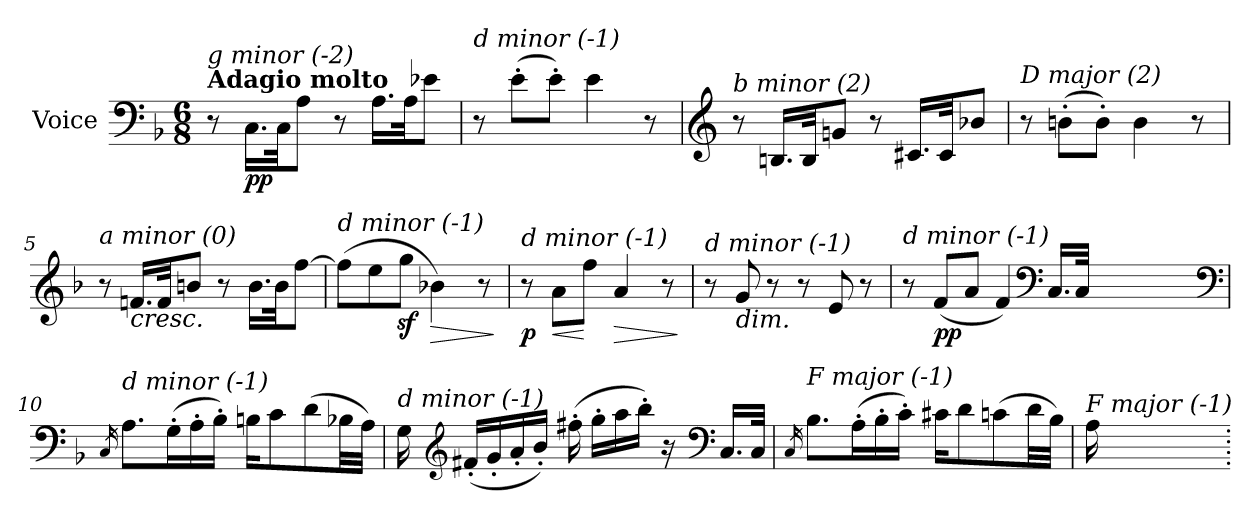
**kern	**dynam
*part1	*part1
*staff1	*staff1
*I"Voice	*
*I'V	*
*clefF4	*
*k[b-]	*
*M6/8	*
=1	=1
!LO:TX:a:B:t=Adagio molto	!
!LO:TX:i:t=g minor (-2)	!
8r	.
!	!LO:DY:b
16.C\LL	pp
32C\JK	.
8A\J	.
8r	.
16.A\LL	.
32A\JK	.
8e-Xi\J	.
=2	=2
!LO:TX:i:t=d minor (-1)	!
8r	.
(>8e'\L	.
8e'\J)	.
4e\	.
8r	.
=3	=3
*clefG2	*
!LO:TX:i:t=b minor (2)	!
8r	.
16.Bn/LL	.
32B/JK	.
8gn/J	.
8r	.
16.c#X/LL	.
32c#/JK	.
8b-Xi/J	.
=4	=4
!LO:TX:i:t=D major (2)	!
8r	.
(>8bn'\L	.
8b'\J)	.
4b\	.
8r	.
!!LO:LB:g=z
=5	=5
!LO:TX:i:t=a minor (0)	!
8r	.
!LO:TX:b:i:t=cresc.	!
16.fn/LL	.
32f/JK	.
8bn/J	.
8r	.
16.b\LL	.
32b\JK	.
[8ff\J	.
=6	=6
!LO:TX:i:t=d minor (-1)	!
(>8ff\L]	.
8ee\	.
8ggz<\J	.
!	!LO:HP:b
4b-X\)	>
8r	.
.	]
=7	=7
!LO:TX:i:t=d minor (-1)	!
!	!LO:DY:b
8r	p
!	!LO:HP:b
8a\L	<
8ff\J	[
!	!LO:HP:b
4a/	>
8r	.
.	]
=8	=8
!LO:TX:i:t=d minor (-1)	!
8r	.
!LO:TX:b:i:t=dim.	!
8g/	.
8r	.
8r	.
8e/	.
8r	.
=9	=9
!LO:TX:i:t=d minor (-1)	!
8r	.
!	!LO:DY:b
(<8f/L	pp
8a/J	.
4f/)	.
*clefF4	*
16.C/LL	.
32C/JJk	.
1.ryy	.
*clefF4	*
!!LO:LB:g=z
=10	=10
16qC/	.
!LO:TX:i:t=d minor (-1)	!
8.A\L	.
(>16G'\L	.
16A'\	.
16B-'\JJ)	.
16Bn\KL	.
8c\	.
(>8d\	.
32B-X\LL	.
32A\JJJ)	.
=11	=11
!LO:TX:i:t=d minor (-1)	!
16G\	.
*clefG2	*
(<16f#X'/LL	.
16g'/	.
16a'/	.
16b-'/JJ)	.
(>16ff#X'\	.
16gg'\LL	.
16aa\	.
16bb-'\JJ)	.
16r	.
*clefF4	*
16.C/LL	.
32C/JJk	.
!!LO:LB:g=z
=12	=12
16qC/	.
!LO:TX:i:t=F major (-1)	!
8.B-\L	.
(>16A'\L	.
16B-'\	.
16c'\JJ)	.
16c#X\KL	.
8d\	.
(>8cn\	.
32d\LL	.
32B-\JJJ)	.
=13	=13
!LO:TX:i:t=F major (-1)	!
16A\	.
=.	=.
*-	*-
